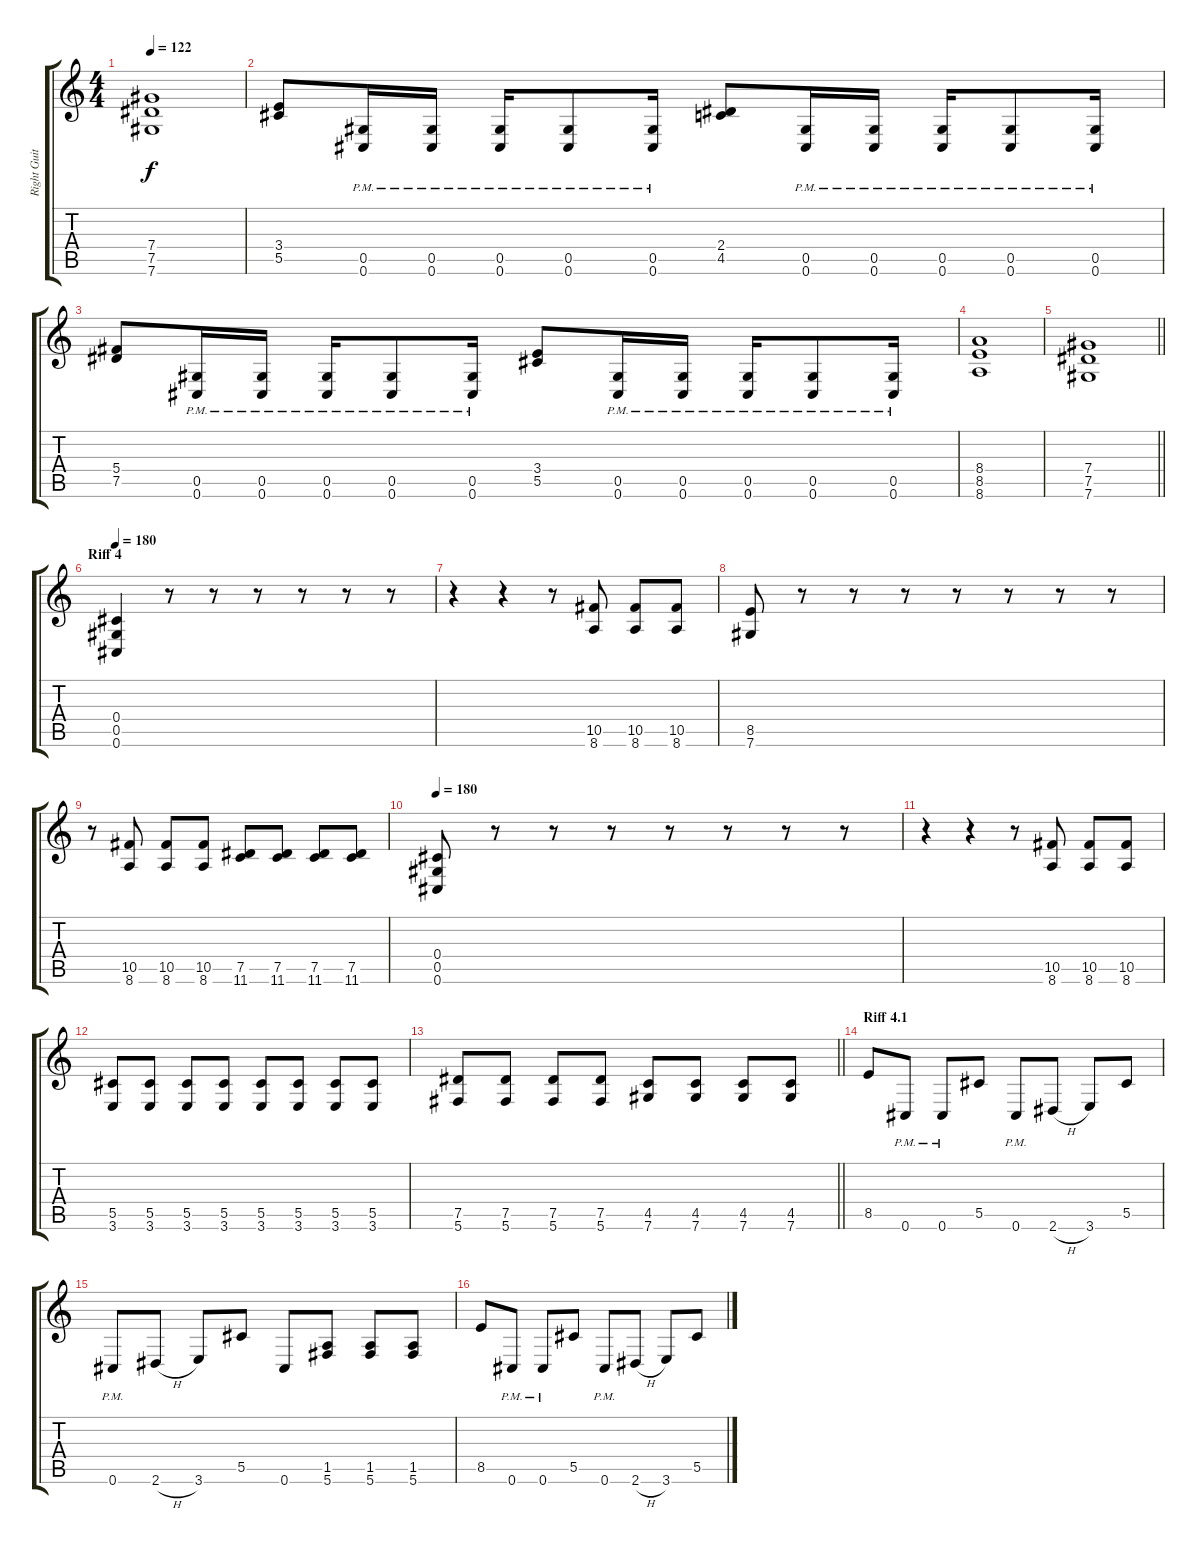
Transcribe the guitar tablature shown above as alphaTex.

\track ("Right Guitar" "Right Guit") {instrument overdrivenguitar}
\staff {score tabs}
\tuning (Eb4 Bb3 Gb3 Db3 Ab2 Db2) {hide}
\ts (4 4)
\tempo 122
\clef g2
\ks c
(7.4 7.5 7.6).1{dy f} |
(3.4 5.5).8 (0.5{pm} 0.6{pm}).16 (0.5{pm} 0.6{pm}).16 (0.5{pm} 0.6{pm}).16 (0.5{pm} 0.6{pm}).8 (0.5{pm} 0.6{pm}).16 (2.4 4.5).8 (0.5{pm} 0.6{pm}).16 (0.5{pm} 0.6{pm}).16 (0.5{pm} 0.6{pm}).16 (0.5{pm} 0.6{pm}).8 (0.5{pm} 0.6{pm}).16 |
(5.4 7.5).8 (0.5{pm} 0.6{pm}).16 (0.5{pm} 0.6{pm}).16 (0.5{pm} 0.6{pm}).16 (0.5{pm} 0.6{pm}).8 (0.5{pm} 0.6{pm}).16 (3.4 5.5).8 (0.5{pm} 0.6{pm}).16 (0.5{pm} 0.6{pm}).16 (0.5{pm} 0.6{pm}).16 (0.5{pm} 0.6{pm}).8 (0.5{pm} 0.6{pm}).16 |
(8.4 8.5 8.6).1 |
\barLineRight lightlight
(7.4 7.5 7.6).1 |
\section ("" "Riff 4")
\tempo 180
(0.4 0.5 0.6).4 r.8 r.8 r.8 r.8 r.8 r.8 |
r.4 r.4 r.8 (10.5 8.6).8 (10.5 8.6).8 (10.5 8.6).8 |
(8.5 7.6).8 r.8 r.8 r.8 r.8 r.8 r.8 r.8 |
r.8 (10.5 8.6).8 (10.5 8.6).8 (10.5 8.6).8 (7.5 11.6).8 (7.5 11.6).8 (7.5 11.6).8 (7.5 11.6).8 |
\tempo 180
(0.4 0.5 0.6).8 r.8 r.8 r.8 r.8 r.8 r.8 r.8 |
r.4 r.4 r.8 (10.5 8.6).8 (10.5 8.6).8 (10.5 8.6).8 |
(5.5 3.6).8 (5.5 3.6).8 (5.5 3.6).8 (5.5 3.6).8 (5.5 3.6).8 (5.5 3.6).8 (5.5 3.6).8 (5.5 3.6).8 |
\barLineRight lightlight
(7.5 5.6).8 (7.5 5.6).8 (7.5 5.6).8 (7.5 5.6).8 (4.5 7.6).8 (4.5 7.6).8 (4.5 7.6).8 (4.5 7.6).8 |
\section ("" "Riff 4.1")
8.5.8 0.6{pm}.8 0.6{pm}.8 5.5.8 0.6{pm}.8 2.6{h}.8 3.6.8 5.5.8 |
0.6{pm}.8 2.6{h}.8 3.6.8 5.5.8 0.6.8 (1.5 5.6).8 (1.5 5.6).8 (1.5 5.6).8 |
8.5.8 0.6{pm}.8 0.6{pm}.8 5.5.8 0.6{pm}.8 2.6{h}.8 3.6.8 5.5.8
